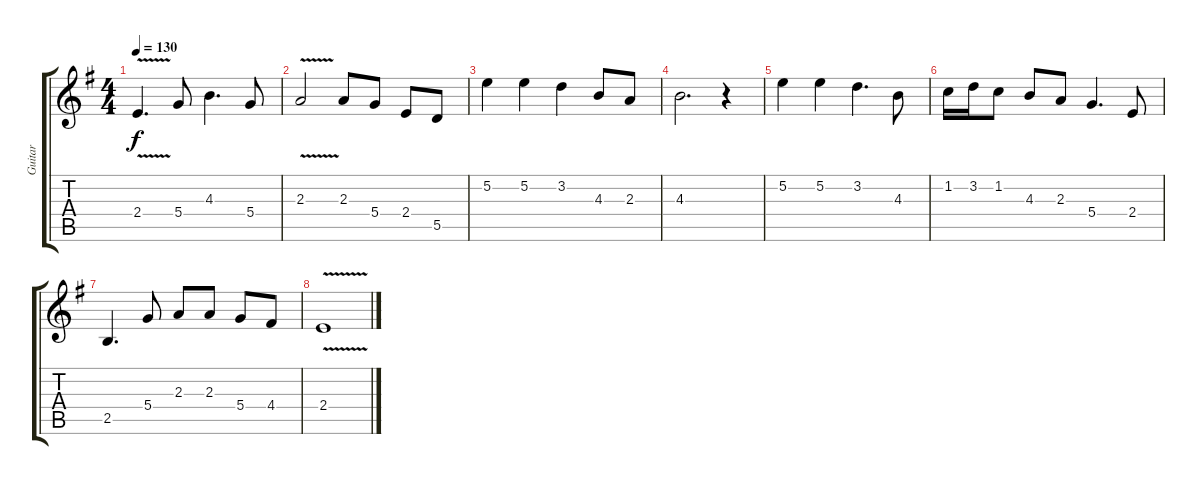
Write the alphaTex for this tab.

\track ("Guitar" "Guitar") {instrument distortionguitar}
\staff {score tabs}
\tuning (E4 B3 G3 D3 A2 E2) {hide}
\ts (4 4)
\tempo 130
\clef g2
\ks g
2.4{v}.4{d dy f} 5.4.8 4.3.4{d} 5.4.8 |
2.3{v}.2 2.3.8 5.4.8 2.4.8 5.5.8 |
5.2.4 5.2.4 3.2.4 4.3.8 2.3.8 |
4.3.2{d} r.4 |
5.2.4 5.2.4 3.2.4{d} 4.3.8 |
1.2.16 3.2.16 1.2.8 4.3.8 2.3.8 5.4.4{d} 2.4.8 |
2.5.4{d} 5.4.8 2.3.8 2.3.8 5.4.8 4.4.8 |
2.4{v}.1
